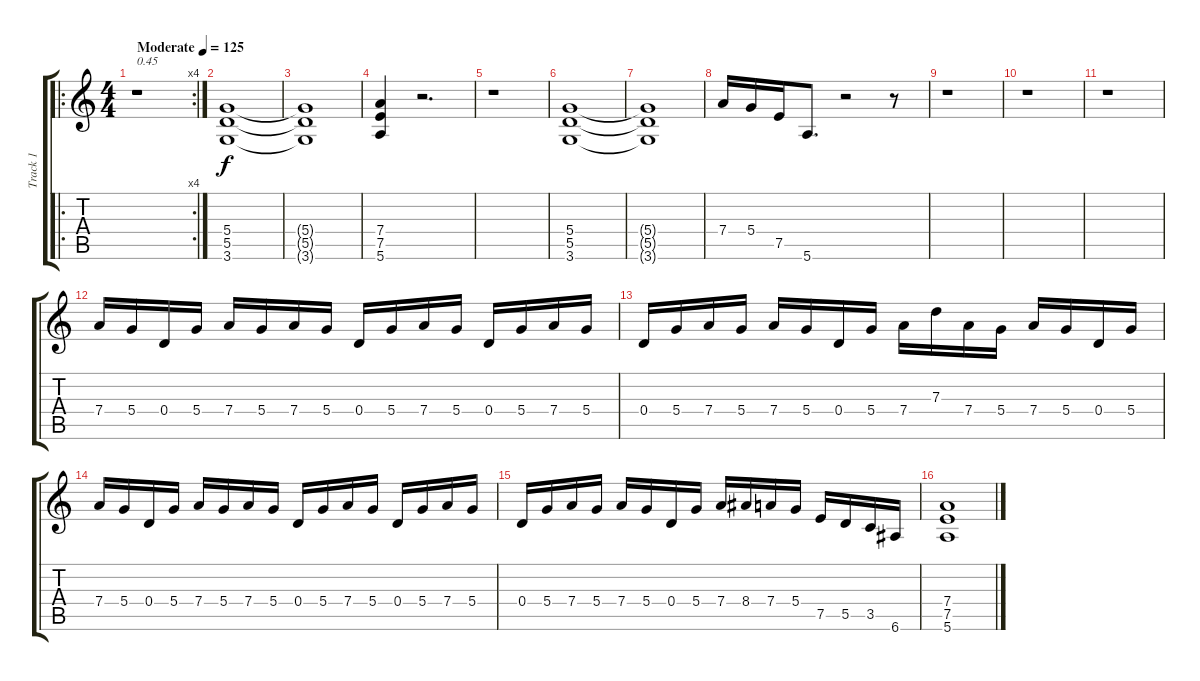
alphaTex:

\track ("Track 1" "Track 1") {instrument distortionguitar}
\staff {score tabs}
\tuning (E4 B3 G3 D3 A2 E2) {hide}
\ro
\rc 4
\ts (4 4)
\tempo (125 "Moderate")
\clef g2
\ks c
r.1{txt "0.45" dy f instrument distortionguitar} |
(5.4 5.5 3.6).1 |
(5.4{t} 5.5{t} 3.6{t}).1 |
(7.4 7.5 5.6).4 r.2{d} |
r.1 |
(5.4 5.5 3.6).1 |
(5.4{t} 5.5{t} 3.6{t}).1 |
7.4.16 5.4.16 7.5.16 5.6.8{d} r.2 r.8 |
r.1 |
r.1 |
r.1 |
7.4.16 5.4.16 0.4.16 5.4.16 7.4.16 5.4.16 7.4.16 5.4.16 0.4.16 5.4.16 7.4.16 5.4.16 0.4.16 5.4.16 7.4.16 5.4.16 |
0.4.16 5.4.16 7.4.16 5.4.16 7.4.16 5.4.16 0.4.16 5.4.16 7.4.16 7.3.16 7.4.16 5.4.16 7.4.16 5.4.16 0.4.16 5.4.16 |
7.4.16 5.4.16 0.4.16 5.4.16 7.4.16 5.4.16 7.4.16 5.4.16 0.4.16 5.4.16 7.4.16 5.4.16 0.4.16 5.4.16 7.4.16 5.4.16 |
0.4.16 5.4.16 7.4.16 5.4.16 7.4.16 5.4.16 0.4.16 5.4.16 7.4.16 8.4.16 7.4.16 5.4.16 7.5.16 5.5.16 3.5.16 6.6.16 |
(7.4 7.5 5.6).1
